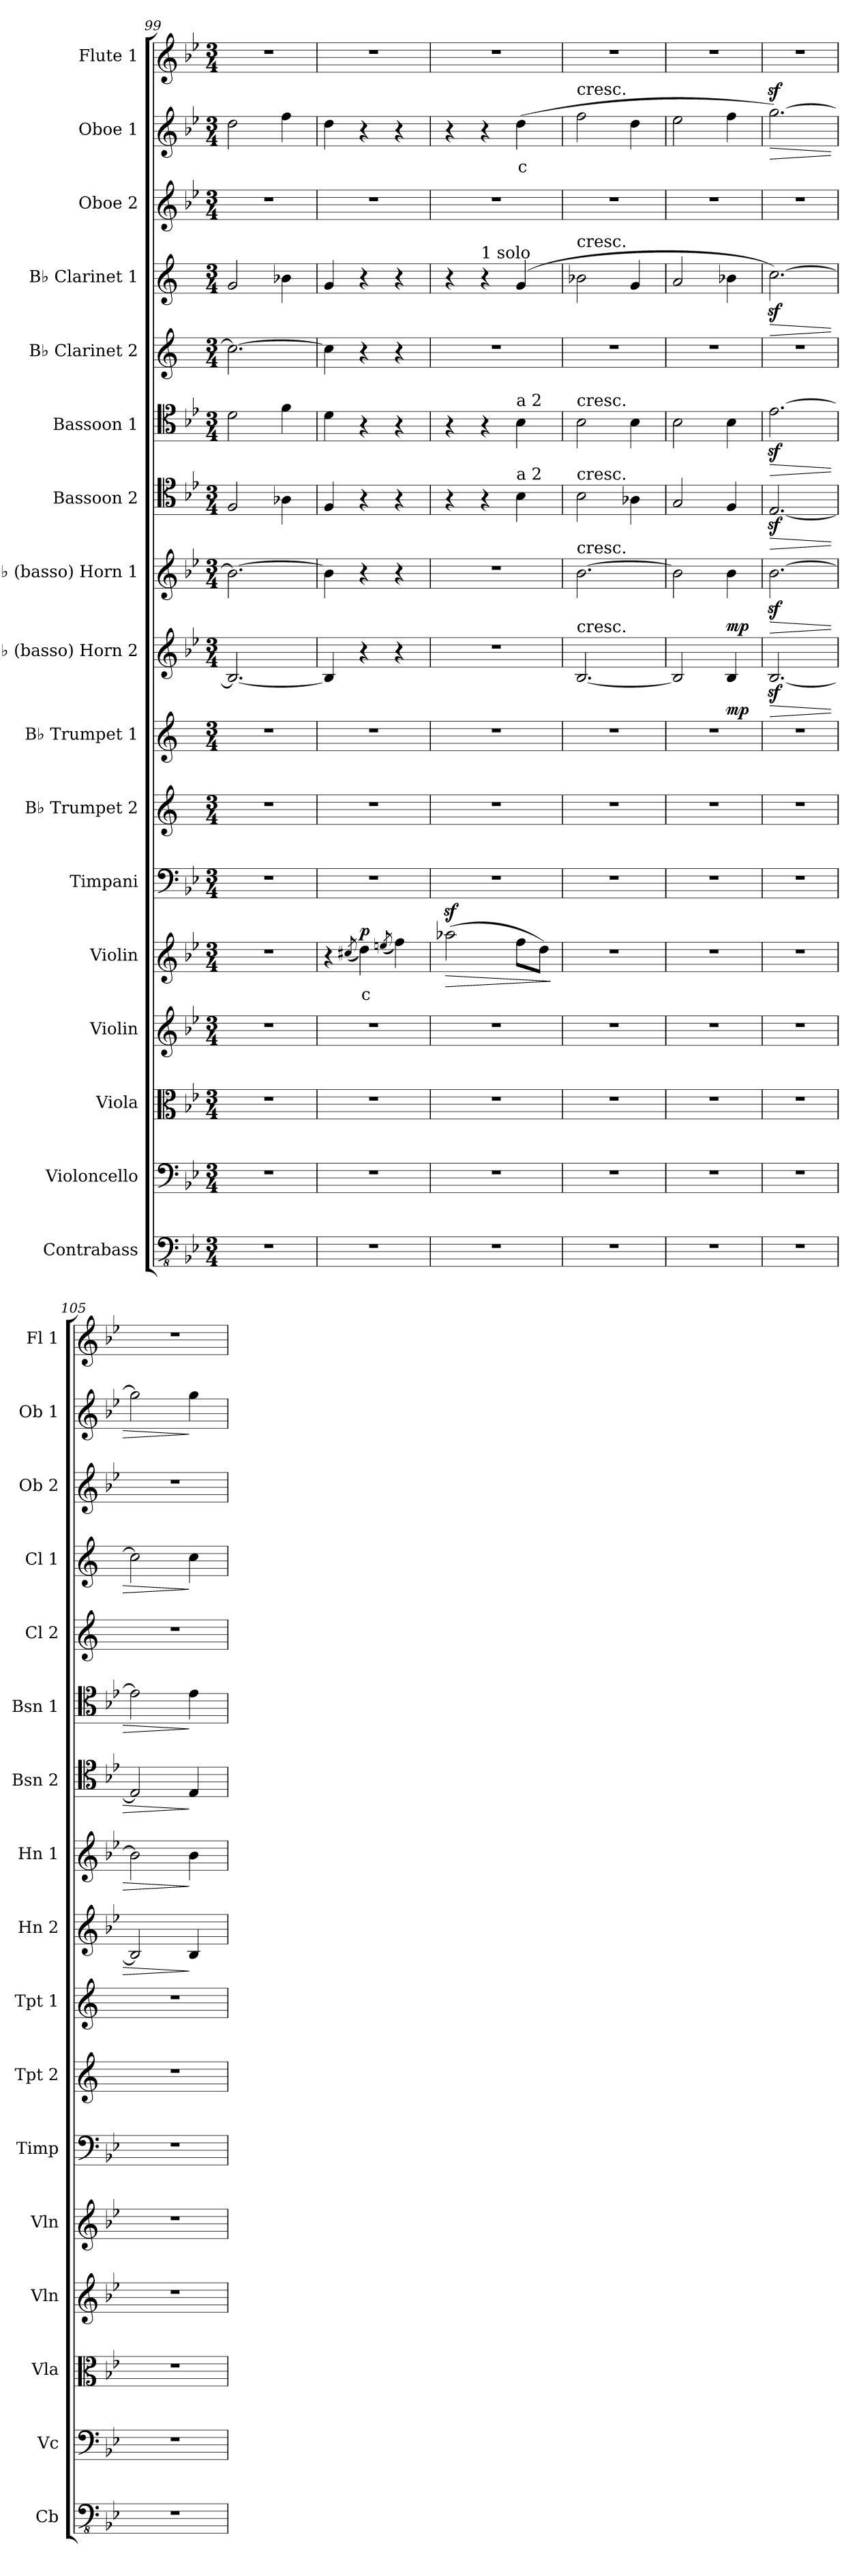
**kern	**kern	**kern	**kern	**kern	**text	**dynam	**kern	**kern	**kern	**kern	**dynam	**kern	**dynam	**kern	**dynam	**kern	**dynam	**kern	**kern	**dynam	**kern	**kern	**text	**dynam	**kern
*part17	*part16	*part15	*part14	*part13	*part13	*part13	*part12	*part11	*part10	*part9	*part9	*part8	*part8	*part7	*part7	*part6	*part6	*part5	*part4	*part4	*part3	*part2	*part2	*part2	*part1
*staff17	*staff16	*staff15	*staff14	*staff13	*staff13	*staff13	*staff12	*staff11	*staff10	*staff9	*staff9	*staff8	*staff8	*staff7	*staff7	*staff6	*staff6	*staff5	*staff4	*staff4	*staff3	*staff2	*staff2	*staff2	*staff1
*I"Contrabass	*I"Violoncello	*I"Viola	*I"Violin	*I"Violin	*	*	*I"Timpani	*I"B♭ Trumpet 2	*I"B♭ Trumpet 1	*I"B♭ (basso) Horn 2	*	*I"B♭ (basso) Horn 1	*	*I"Bassoon 2	*	*I"Bassoon 1	*	*I"B♭ Clarinet 2	*I"B♭ Clarinet 1	*	*I"Oboe 2	*I"Oboe 1	*	*	*I"Flute 1
*I'Cb	*I'Vc	*I'Vla	*I'Vln	*I'Vln	*	*	*I'Timp	*I'Tpt 2	*I'Tpt 1	*I'Hn 2	*	*I'Hn 1	*	*I'Bsn 2	*	*I'Bsn 1	*	*I'Cl 2	*I'Cl 1	*	*I'Ob 2	*I'Ob 1	*	*	*I'Fl 1
*clefFv4	*clefF4	*clefC3	*clefG2	*clefG2	*	*	*clefF4	*clefG2	*clefG2	*clefG2	*	*clefG2	*	*clefC4	*	*clefC4	*	*clefG2	*clefG2	*	*clefG2	*clefG2	*	*	*clefG2
*	*	*	*	*	*	*	*	*ITrd1c2	*ITrd1c2	*ITrd8c14	*	*ITrd8c14	*	*	*	*	*	*ITrd1c2	*ITrd1c2	*	*	*	*	*	*
*k[b-e-]	*k[b-e-]	*k[b-e-]	*k[b-e-]	*k[b-e-]	*	*	*k[b-e-]	*k[b-e-]	*k[b-e-]	*k[b-e-]	*	*k[b-e-]	*	*k[b-e-]	*	*k[b-e-]	*	*k[b-e-]	*k[b-e-]	*	*k[b-e-]	*k[b-e-]	*	*	*k[b-e-]
*M3/4	*M3/4	*M3/4	*M3/4	*M3/4	*	*	*M3/4	*M3/4	*M3/4	*M3/4	*	*M3/4	*	*M3/4	*	*M3/4	*	*M3/4	*M3/4	*	*M3/4	*M3/4	*	*	*M3/4
=99	=99	=99	=99	=99	=99	=99	=99	=99	=99	=99	=99	=99	=99	=99	=99	=99	=99	=99	=99	=99	=99	=99	=99	=99	=99
2.r	2.r	2.r	2.r	2.r	.	.	2.r	2.r	2.r	2.BB-/_	.	2.B-\_	.	2F/	.	2d\	.	2.b-\_	2f/	.	2.r	2dd\	.	.	2.r
.	.	.	.	.	.	.	.	.	.	.	.	.	.	4A-X\	.	4f\	.	.	4a-X\	.	.	4ff\	.	.	.
=100	=100	=100	=100	=100	=100	=100	=100	=100	=100	=100	=100	=100	=100	=100	=100	=100	=100	=100	=100	=100	=100	=100	=100	=100	=100
2.r	2.r	2.r	2.r	4r	.	.	2.r	2.r	2.r	4BB-/]	.	4B-\]	.	4F/	.	4d\	.	4b-\]	4f/	.	2.r	4dd\	.	.	2.r
.	.	.	.	(8qcc#X/	.	.	.	.	.	.	.	.	.	.	.	.	.	.	.	.	.	.	.	.	.
!	!	!	!	!	!LO:LY:b:color=#FF0000	!LO:DY:b	!	!	!	!	!	!	!	!	!	!	!	!	!	!	!	!	!	!	!
.	.	.	.	4dd\)	c	p	.	.	.	4r	.	4r	.	4r	.	4r	.	4r	4r	.	.	4r	.	.	.
.	.	.	.	(8qeen/	.	.	.	.	.	.	.	.	.	.	.	.	.	.	.	.	.	.	.	.	.
.	.	.	.	4ff\)	.	.	.	.	.	4r	.	4r	.	4r	.	4r	.	4r	4r	.	.	4r	.	.	.
=101	=101	=101	=101	=101	=101	=101	=101	=101	=101	=101	=101	=101	=101	=101	=101	=101	=101	=101	=101	=101	=101	=101	=101	=101	=101
!	!	!	!	!	!	!LO:HP:b	!	!	!	!	!	!	!	!	!	!	!	!	!	!	!	!	!	!	!
2.r	2.r	2.r	2.r	(2aa-Xz<\	.	>	2.r	2.r	2.r	2.r	.	2.r	.	4r	.	4r	.	2.r	4r	.	2.r	4r	.	.	2.r
!	!	!	!	!	!	!	!	!	!	!	!	!	!	!	!	!	!	!	!LO:TX:a:t=1 solo	!	!	!	!	!	!
.	.	.	.	.	.	.	.	.	.	.	.	.	.	4r	.	4r	.	.	4r	.	.	4r	.	.	.
!	!	!	!	!	!	!	!	!	!	!	!	!	!	!	!	!LO:TX:a:t=a 2	!	!	!	!	!	!	!	!	!
!	!	!	!	!	!	!	!	!	!	!	!	!	!	!LO:TX:a:t=a 2	!	!	!	!	!	!	!	!	!	!	!
!	!	!	!	!	!	!	!	!	!	!	!	!	!	!	!	!	!	!	!	!	!	!	!LO:LY:b:color=#FF0000	!	!
.	.	.	.	8ff\L	.	.	.	.	.	.	.	.	.	4B-\	.	4B-\	.	.	(4f/	.	.	(4dd\	c	.	.
.	.	.	.	8dd\J)	.	.	.	.	.	.	.	.	.	.	.	.	.	.	.	.	.	.	.	.	.
.	.	.	.	.	.	]	.	.	.	.	.	.	.	.	.	.	.	.	.	.	.	.	.	.	.
=102	=102	=102	=102	=102	=102	=102	=102	=102	=102	=102	=102	=102	=102	=102	=102	=102	=102	=102	=102	=102	=102	=102	=102	=102	=102
!	!	!	!	!	!	!	!	!	!	!	!	!	!	!	!	!	!	!	!	!	!	!LO:TX:a:t=cresc.	!	!	!
!	!	!	!	!	!	!	!	!	!	!	!	!	!	!	!	!	!	!	!LO:TX:a:t=cresc.	!	!	!	!	!	!
!	!	!	!	!	!	!	!	!	!	!	!	!	!	!	!	!LO:TX:a:t=cresc.	!	!	!	!	!	!	!	!	!
!	!	!	!	!	!	!	!	!	!	!	!	!	!	!LO:TX:a:t=cresc.	!	!	!	!	!	!	!	!	!	!	!
!	!	!	!	!	!	!	!	!	!	!	!	!LO:TX:a:t=cresc.	!	!	!	!	!	!	!	!	!	!	!	!	!
!	!	!	!	!	!	!	!	!	!	!LO:TX:a:t=cresc.	!	!	!	!	!	!	!	!	!	!	!	!	!	!	!
2.r	2.r	2.r	2.r	2.r	.	.	2.r	2.r	2.r	[2.BB-/	.	[2.B-\	.	2B-\	.	2B-\	.	2.r	2a-X\	.	2.r	2ff\	.	.	2.r
.	.	.	.	.	.	.	.	.	.	.	.	.	.	4A-X\	.	4B-\	.	.	4f/	.	.	4dd\	.	.	.
=103	=103	=103	=103	=103	=103	=103	=103	=103	=103	=103	=103	=103	=103	=103	=103	=103	=103	=103	=103	=103	=103	=103	=103	=103	=103
2.r	2.r	2.r	2.r	2.r	.	.	2.r	2.r	2.r	2BB-/]	.	2B-\]	.	2G/	.	2B-\	.	2.r	2g/	.	2.r	2ee-\	.	.	2.r
!	!	!	!	!	!	!	!	!	!	!	!LO:DY:b	!	!LO:DY:b	!	!	!	!	!	!	!	!	!	!	!	!
.	.	.	.	.	.	.	.	.	.	4BB-/	mp	4B-\	mp	4F/	.	4B-\	.	.	4a-X\	.	.	4ff\	.	.	.
=104	=104	=104	=104	=104	=104	=104	=104	=104	=104	=104	=104	=104	=104	=104	=104	=104	=104	=104	=104	=104	=104	=104	=104	=104	=104
!	!	!	!	!	!	!	!	!	!	!	!LO:HP:b	!	!LO:HP:b	!	!LO:HP:b	!	!LO:HP:b	!	!	!LO:HP:b	!	!	!	!LO:HP:b	!
2.r	2.r	2.r	2.r	2.r	.	.	2.r	2.r	2.r	[2.BB-z</	>	[2.B-z<\	>	[2.E-z</	>	[2.e-z<\	>	2.r	[2.b-z<\)	>	2.r	[2.ggz<\)	.	>	2.r
!!LO:PB:g=z
=105	=105	=105	=105	=105	=105	=105	=105	=105	=105	=105	=105	=105	=105	=105	=105	=105	=105	=105	=105	=105	=105	=105	=105	=105	=105
2.r	2.r	2.r	2.r	2.r	.	.	2.r	2.r	2.r	2BB-/]	.	2B-\]	.	2E-/]	.	2e-\]	.	2.r	2b-\]	.	2.r	2gg\]	.	.	2.r
.	.	.	.	.	.	.	.	.	.	4BB-/	]	4B-\	]	4E-/	]	4e-\	]	.	4b-\	]	.	4gg\	.	]	.
=	=	=	=	=	=	=	=	=	=	=	=	=	=	=	=	=	=	=	=	=	=	=	=	=	=
*-	*-	*-	*-	*-	*-	*-	*-	*-	*-	*-	*-	*-	*-	*-	*-	*-	*-	*-	*-	*-	*-	*-	*-	*-	*-
